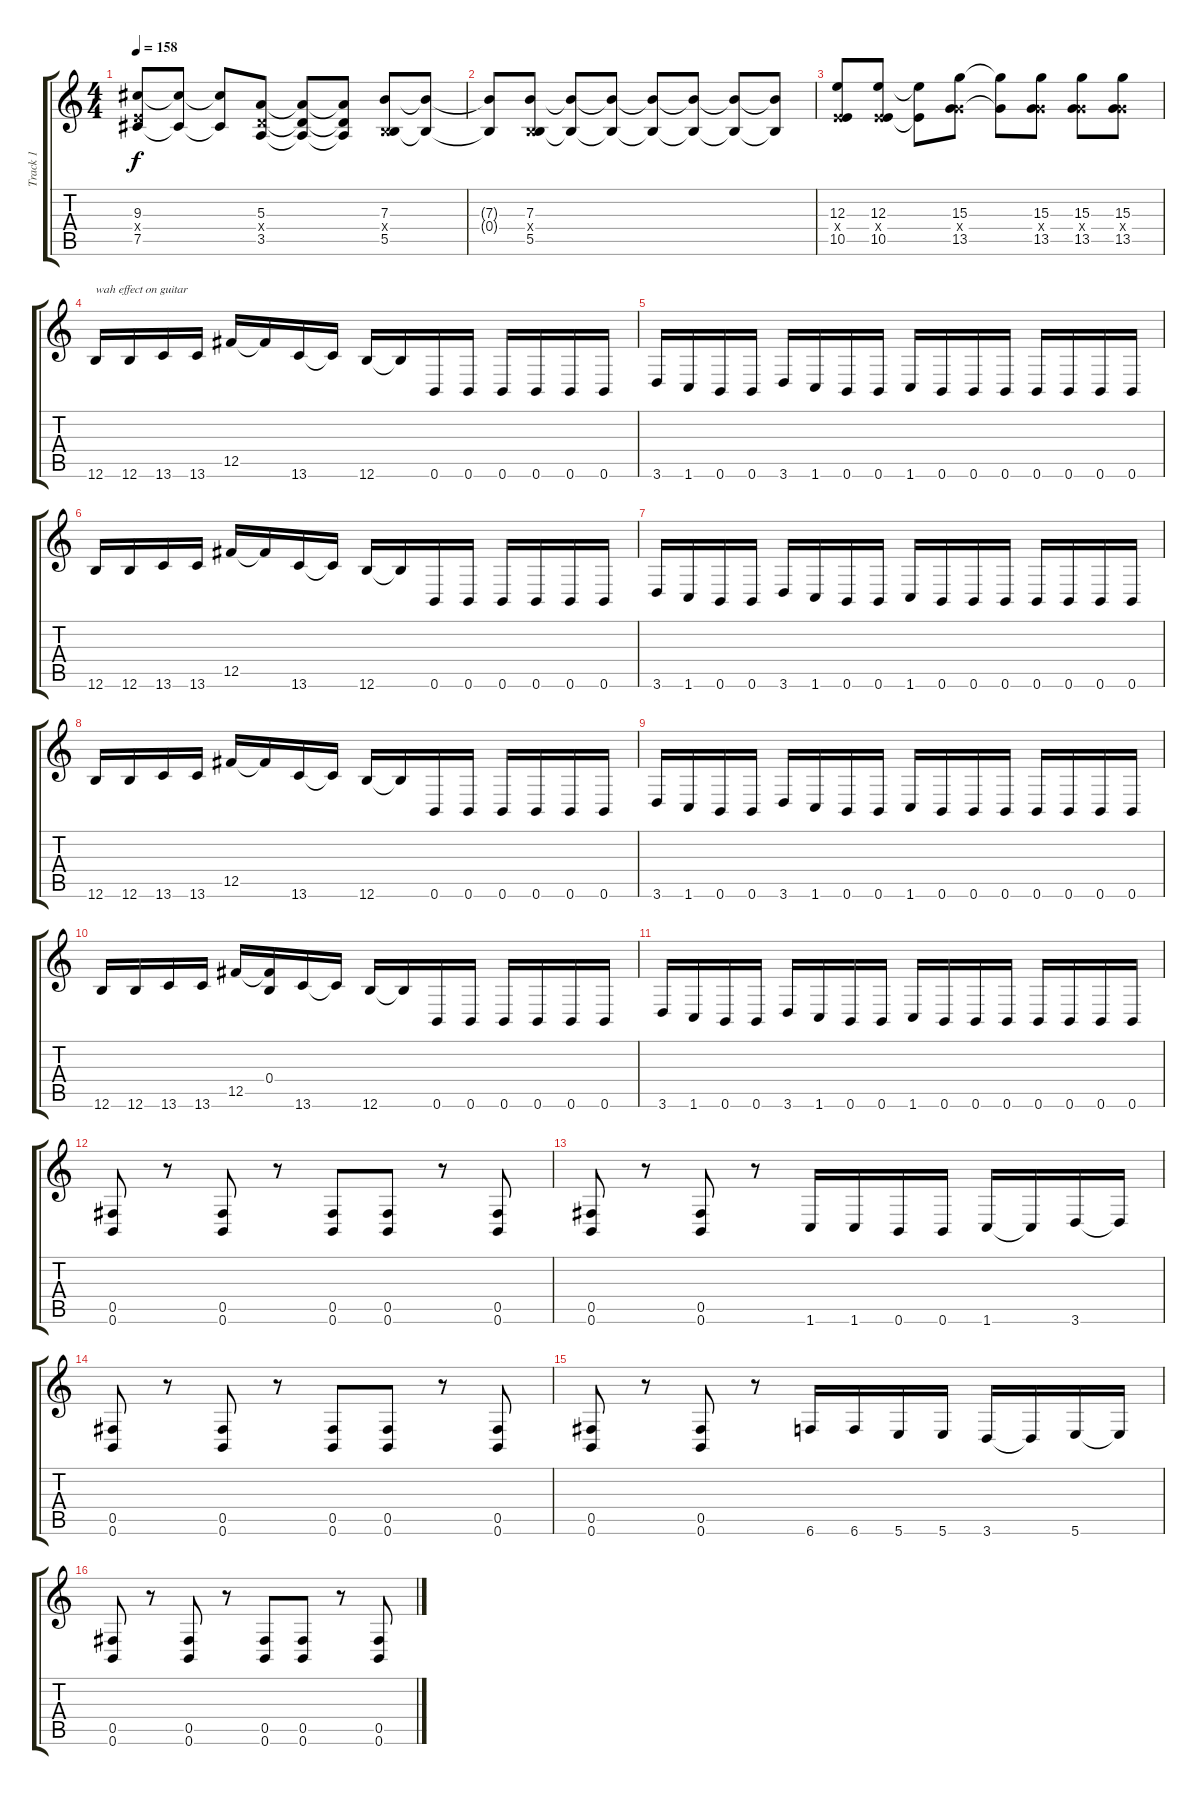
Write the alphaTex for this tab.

\track ("Track 1" "Track 1") {instrument distortionguitar}
\staff {score tabs}
\tuning (Db4 Ab3 E3 B2 Gb2 B1) {hide}
\ts (4 4)
\tempo 158
\clef g2
\ks c
(9.3 5.4{x} 7.5).8{dy f} (9.3{t} 7.5{t}).8 (9.3{t} 7.5{t}).8 (5.3 3.4{x} 3.5).8 (5.3{t} 3.4{t} 3.5{t}).8 (5.3{t} 3.4{t} 3.5{t}).8 (7.3 0.4{x} 5.5).8 (7.3{t} 0.4{t}).8 |
(7.3{t} 0.4{t}).8 (7.3 0.4{x} 5.5).8 (7.3{t} 5.5{t}).8 (7.3{t} 5.5{t}).8 (7.3{t} 5.5{t}).8 (7.3{t} 5.5{t}).8 (7.3{t} 5.5{t}).8 (7.3{t} 5.5{t}).8 |
(12.3 5.4{x} 10.5).8 (12.3 5.4{x} 10.5).8 (12.3{t} 10.5{t}).8 (15.3 8.4{x} 13.5).8 (15.3{t} 13.5{t}).8 (15.3 8.4{x} 13.5).8 (15.3 8.4{x} 13.5).8 (15.3 8.4{x} 13.5).8 |
12.6.16{txt "wah effect on guitar" volume 8} 12.6.16 13.6.16 13.6.16 12.5.16 12.5{t}.16 13.6.16 13.6{t}.16 12.6.16 12.6{t}.16 0.6.16 0.6.16 0.6.16 0.6.16 0.6.16 0.6.16 |
3.6.16 1.6.16 0.6.16 0.6.16 3.6.16 1.6.16 0.6.16 0.6.16 1.6.16 0.6.16 0.6.16 0.6.16 0.6.16 0.6.16 0.6.16 0.6.16 |
12.6.16 12.6.16 13.6.16 13.6.16 12.5.16 12.5{t}.16 13.6.16 13.6{t}.16 12.6.16 12.6{t}.16 0.6.16 0.6.16 0.6.16 0.6.16 0.6.16 0.6.16 |
3.6.16 1.6.16 0.6.16 0.6.16 3.6.16 1.6.16 0.6.16 0.6.16 1.6.16 0.6.16 0.6.16 0.6.16 0.6.16 0.6.16 0.6.16 0.6.16 |
12.6.16{volume 14} 12.6.16 13.6.16 13.6.16 12.5.16 12.5{t}.16 13.6.16 13.6{t}.16 12.6.16 12.6{t}.16 0.6.16 0.6.16 0.6.16 0.6.16 0.6.16 0.6.16 |
3.6.16 1.6.16 0.6.16 0.6.16 3.6.16 1.6.16 0.6.16 0.6.16 1.6.16 0.6.16 0.6.16 0.6.16 0.6.16 0.6.16 0.6.16 0.6.16 |
12.6.16 12.6.16 13.6.16 13.6.16 12.5.16 (0.4 12.5{t}).16 13.6.16 13.6{t}.16 12.6.16 12.6{t}.16 0.6.16 0.6.16 0.6.16 0.6.16 0.6.16 0.6.16 |
3.6.16 1.6.16 0.6.16 0.6.16 3.6.16 1.6.16 0.6.16 0.6.16 1.6.16 0.6.16 0.6.16 0.6.16 0.6.16 0.6.16 0.6.16 0.6.16 |
(0.5 0.6).8 r.8 (0.5 0.6).8 r.8 (0.5 0.6).8 (0.5 0.6).8 r.8 (0.5 0.6).8 |
(0.5 0.6).8 r.8 (0.5 0.6).8 r.8 1.6.16 1.6.16 0.6.16 0.6.16 1.6.16 1.6{t}.16 3.6.16 3.6{t}.16 |
(0.5 0.6).8 r.8 (0.5 0.6).8 r.8 (0.5 0.6).8 (0.5 0.6).8 r.8 (0.5 0.6).8 |
(0.5 0.6).8 r.8 (0.5 0.6).8 r.8 6.6.16 6.6.16 5.6.16 5.6.16 3.6.16 3.6{t}.16 5.6.16 5.6{t}.16 |
(0.5 0.6).8 r.8 (0.5 0.6).8 r.8 (0.5 0.6).8 (0.5 0.6).8 r.8 (0.5 0.6).8
